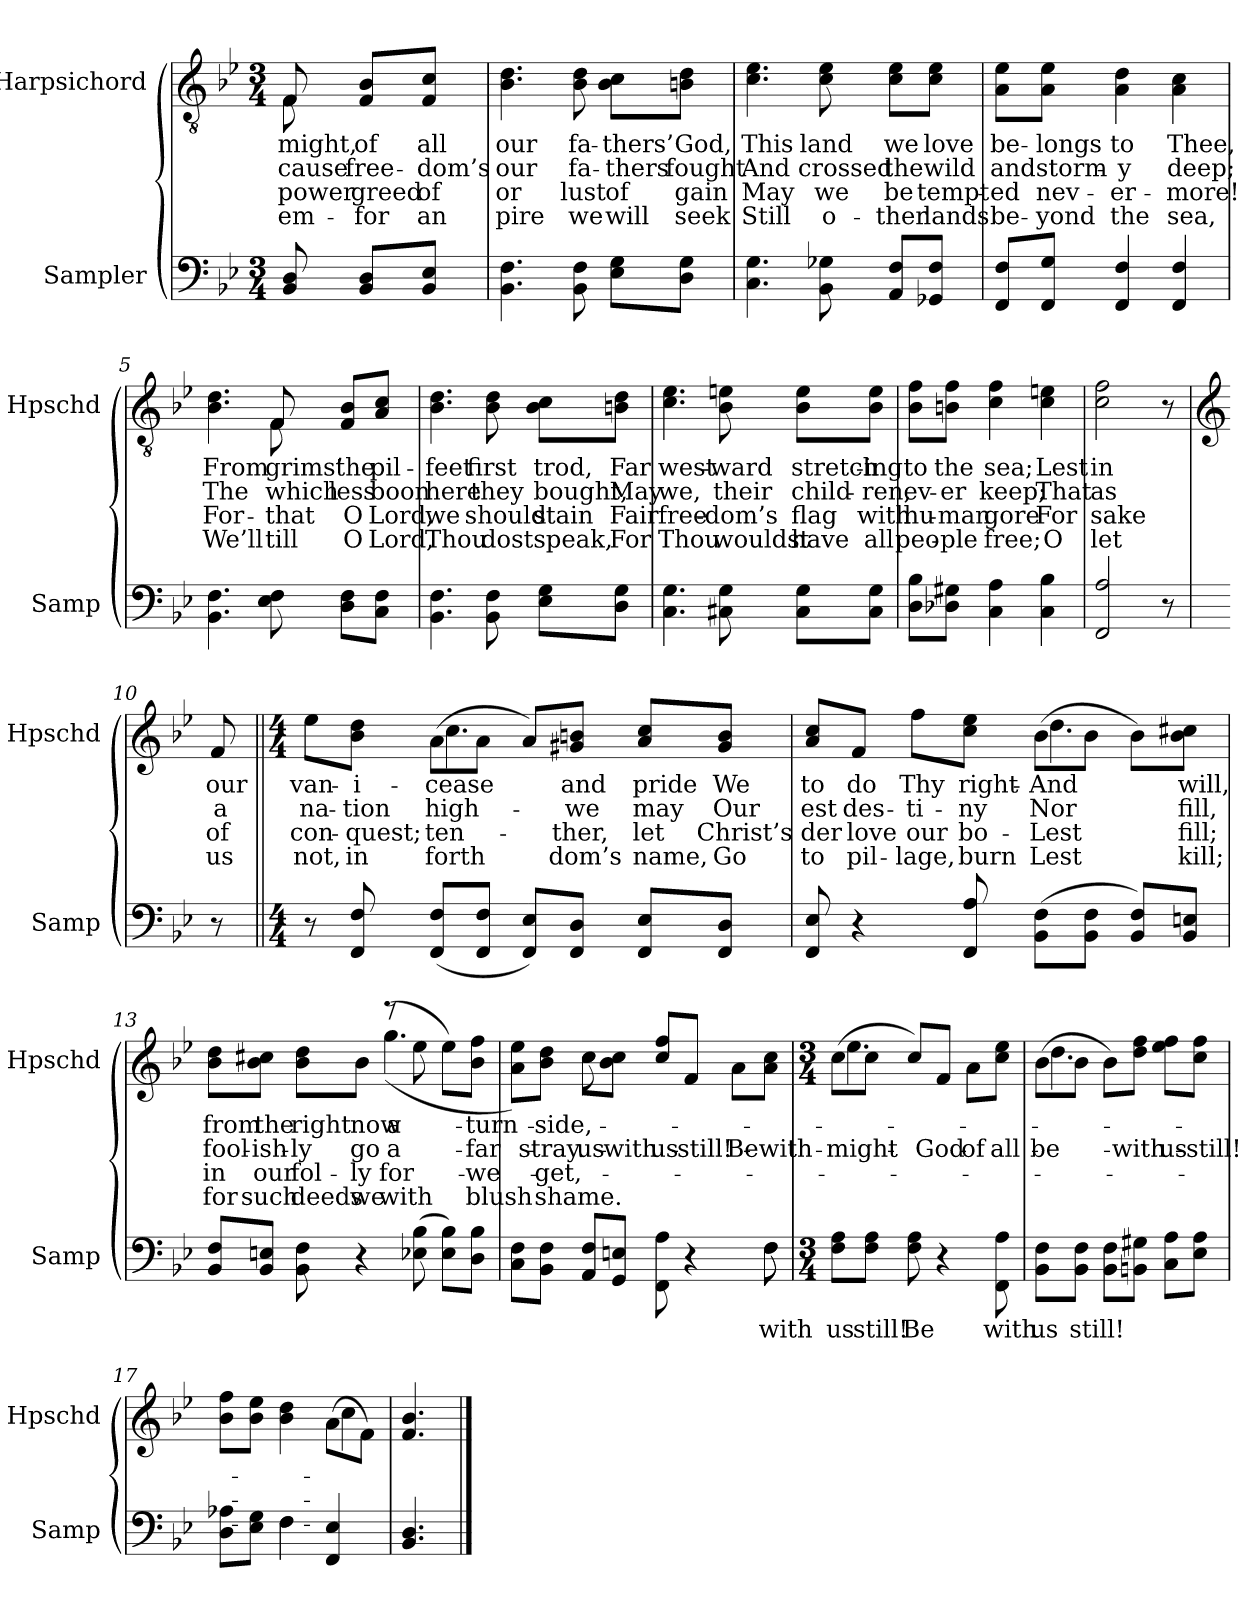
**kern	**text	**kern	**text	**text	**text	**text
*part2	*part2	*part1	*part1	*part1	*part1	*part1
*staff2	*staff2	*staff1	*staff1	*staff1	*staff1	*staff1
*I"Sampler	*	*I"Harpsichord	*	*	*	*
*I'Samp	*	*I'Hpschd	*	*	*	*
*clefF4	*	*clefGv2	*	*	*	*
*k[b-e-]	*	*k[b-e-]	*	*	*	*
*B-:	*	*B-:	*	*	*	*
*M3/4	*	*M3/4	*	*	*	*
=1	=1	=1	=1	=1	=1	=1
*	*	*^	*	*	*	*
8BB- 8D	.	8F/	8F	might,	cause	power	em-
8BB-/ 8D/L	.	8F/ 8B-/L	4ryy	of	free-	greed	for
8BB-/ 8E-/J	.	8F/ 8c/J	.	all	-dom’s	of	an
*	*	*v	*v	*	*	*	*
=2	=2	=2	=2	=2	=2	=2
4.BB- 4.F	.	4.B- 4.d	our	our	or	-pire
8BB- 8F	.	8B- 8d	fa-	fa-	lust	we
8E-\ 8G\L	.	8B-\ 8c\L	-thers’	-thers	of	will
8D\ 8G\J	.	8Bn\ 8d\J	God,	fought	gain	seek
=3	=3	=3	=3	=3	=3	=3
4.C 4.G	.	4.c 4.e-	This	And	May	Still
8BB- 8G-X	.	8c 8e-	land	crossed	we	o-
8AA/ 8F/L	.	8c\ 8e-\L	we	the	be	-ther
8GG-X/ 8F/J	.	8c\ 8e-\J	love	wild	tempt-	lands
=4	=4	=4	=4	=4	=4	=4
8FF/ 8F/L	.	8A\ 8e-\L	be-	and	-ed	be-
8FF/ 8G/J	.	8A\ 8e-\J	-longs	storm-	nev-	-yond
4FF 4F	.	4A 4d	to	-y	-er-	the
4FF 4F	.	4A 4c	Thee,	deep;	-more!	sea,
=5	=5	=5	=5	=5	=5	=5
*	*	*^	*	*	*	*
4.BB- 4.F	.	4.B- 4.d	4.ryy	From	The	For-	We’ll
8E- 8F	.	8F/	8F	-grims’	which	that	till
8D\ 8F\L	.	8F/ 8B-/L	4ryy	the	-less	O	O
8C\ 8F\J	.	8A/ 8c/J	.	pil-	boon	Lord,	Lord,
*	*	*v	*v	*	*	*	*
=6	=6	=6	=6	=6	=6	=6
4.BB- 4.F	.	4.B- 4.d	feet	here	we	Thou
8BB- 8F	.	8B- 8d	first	they	should	dost
8E-\ 8G\L	.	8B-\ 8c\L	trod,	bought,	stain	speak,
8D\ 8G\J	.	8Bn\ 8d\J	Far	May	Fair	For
=7	=7	=7	=7	=7	=7	=7
4.C 4.G	.	4.c 4.e-	west-	we,	free-	Thou
8C#X 8G	.	8B- 8en	-ward	their	-dom’s	wouldst
8C#\ 8G\L	.	8B-\ 8e\L	stretch-	child-	flag	have
8C#\ 8G\J	.	8B-\ 8e\J	-ing	-ren,	with	all
=8	=8	=8	=8	=8	=8	=8
8D\ 8B-\L	.	8B-\ 8f\L	to	ev-	hu-	peo-
8D-X\ 8G#X\J	.	8Bn\ 8f\J	the	-er	-man	-ple
4C 4A	.	4c 4f	sea;	keep;	gore	free;
4C 4B-	.	4c 4en	Lest	That	For	O
=9	=9	=9	=9	=9	=9	=9
2FF 2A	.	2c 2f	in	as	sake	let
8r	.	8r	.	.	.	.
=10	=10	=10	=10	=10	=10	=10
*	*	*clefG2	*	*	*	*
8r	.	8f	our	a	of	us
=11||	=11||	=11||	=11||	=11||	=11||	=11||
*M4/4	*	*M4/4	*	*	*	*
*	*	*^	*	*	*	*
8r	.	8ee-\L	4ryy	van-	na-	con-	not,
8FF 8F	.	8b-\ 8dd\J	.	-i-	-tion	-quest;	in
(8FF/ 8F/L	.	(8a\L	4.cc	cease	high-	ten-	forth
8FF/ 8F/J	.	8a\J	.	.	.	.	.
8FF/ 8E-/L)	.	8a/L)	.	.	.	.	.
8FF/ 8D/J	.	8g#X/ 8bn/J	4.ryy	and	we	-ther,	-dom’s
8FF/ 8E-/L	.	8a/ 8cc/L	.	pride	may	let	name,
8FF/ 8D/J	.	8g#/ 8b/J	.	We	Our	Christ’s	Go
=12	=12	=12	=12	=12	=12	=12	=12
8FF 8E-	.	8a/ 8cc/L	2ryy	to	-est	-der	to
4r	.	8f/J	.	do	des-	love	pil-
.	.	8ff\L	.	Thy	-ti-	our	-lage,
8FF 8A	.	8cc\ 8ee-\J	.	right-	-ny	bo-	burn
(8BB-\ 8F\L	.	(8b-\L	4.dd	And	Nor	Lest	Lest
8BB-\ 8F\J	.	8b-\J	.	.	.	.	.
8BB-/ 8F/L)	.	8b-\L)	.	.	.	.	.
8BB-/ 8En/J	.	8b-\ 8cc#X\J	8ryy	will,	-fill,	fill;	kill;
=13	=13	=13	=13	=13	=13	=13	=13
8BB-/ 8F/L	.	8b-\ 8dd\L	2ryy	from	fool-	in	for
8BB-/ 8En/J	.	8b-\ 8cc#X\J	.	the	-ish-	our	such
8BB- 8F	.	8b-\ 8dd\L	.	right	-ly	fol-	deeds
4r	.	8b-\J	.	now	go	-ly	we
.	.	(8r	(4.gg	a-	a-	for-	with
(8E-X\ 8B-\	.	8ee-\	.	.	.	.	.
8E-\ 8B-\L)	.	8ee-\L)	.	.	.	.	.
8D\ 8B-\J	.	8b-\ 8ff\J	8ryy	turn	far	we	blush
=14	=14	=14	=14	=14	=14	=14	=14
*^	*	*	*	*	*	*	*
8C\ 8F\L	2..ryy	.	8a\ 8ee-\L)	4ryy	.	.	.	.
8BB-\ 8F\J	.	.	8b-\ 8dd\J	.	-side,	-stray.	-get,	shame.
8AA/ 8F/L	.	.	8cc\L	8cc	.	us	.	.
8GG/ 8En/J	.	.	8b-\ 8cc\J	2ryy	.	with	.	.
8FF\ 8A\	.	.	8cc/ 8ff/L	.	.	us	.	.
4r	.	.	8f/J	.	.	still!	.	.
.	.	.	8a\L	.	.	Be	.	.
8F\	8F	with	8a\ 8cc\J	8ryy	.	with	.	.
*v	*v	*	*	*	*	*	*	*
=15	=15	=15	=15	=15	=15	=15	=15
*M3/4	*	*M3/4	*	*	*	*	*
8F\ 8A\L	us	(8cc\L	4.ee-	.	might	.	.
8F\ 8A\J	still!	8cc\J	.	.	.	.	.
8F\ 8A\	Be	8cc/L)	.	.	.	.	.
4r	.	8f/J	4.ryy	.	God	.	.
.	.	8a\L	.	.	of	.	.
8FF\ 8A\	with	8cc\ 8ee-\J	.	.	all	.	.
=16	=16	=16	=16	=16	=16	=16	=16
8BB-\ 8F\L	us	(8b-\L	4.dd	.	be	.	.
8BB-\ 8F\J	still!	8b-\J	.	.	.	.	.
8BB-\ 8F\L	.	8b-\L)	.	.	.	.	.
8BBn\ 8G#X\J	.	8dd\ 8ff\J	4.ryy	.	with	.	.
8C\ 8A\L	.	8ee-\ 8ff\L	.	.	us	.	.
8E-\ 8A\J	.	8cc\ 8ff\J	.	.	still!	.	.
=17	=17	=17	=17	=17	=17	=17	=17
*^	*	*	*	*	*	*	*
8D\ 8A-X\L	4ryy	.	8b-\ 8ff\L	2ryy	.	.	.	.
8E-\ 8G\J	.	.	8b-\ 8ee-\J	.	.	.	.	.
4F\	4F	.	4b- 4dd	.	.	.	.	.
4FF 4E-	4ryy	.	(8a\L	4cc	.	.	.	.
.	.	.	8f\J)	.	.	.	.	.
*v	*v	*	*	*	*	*	*	*
*	*	*v	*v	*	*	*	*
=18	=18	=18	=18	=18	=18	=18
4.BB- 4.D	.	4.f 4.b-	.	.	.	.
==	==	==	==	==	==	==
*-	*-	*-	*-	*-	*-	*-
